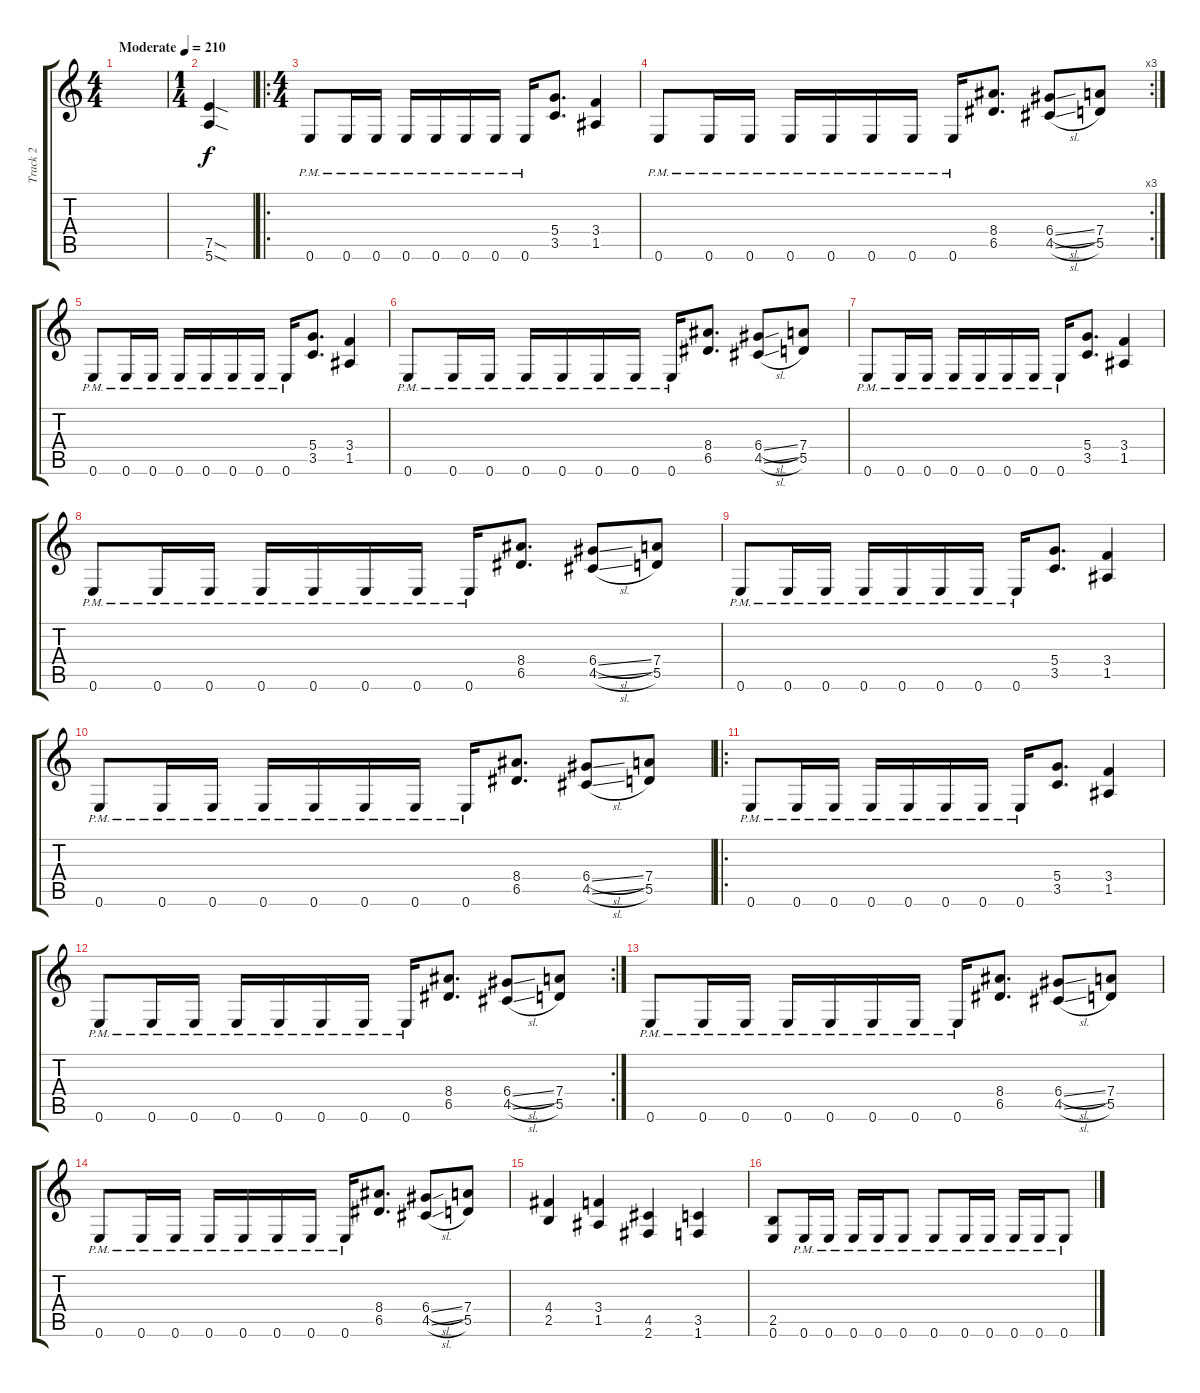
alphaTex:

\track ("Track 2" "Track 2") {instrument distortionguitar}
\staff {score tabs}
\tuning (E4 B3 G3 D3 A2 E2) {hide}
\ts (4 4)
\tempo (210 "Moderate")
\clef g2
\ks c
|
\ts (1 4)
(7.5{sod} 5.6{sod}).4 |
\ro
\ts (4 4)
0.6{pm}.8 0.6{pm}.16 0.6{pm}.16 0.6{pm}.16 0.6{pm}.16 0.6{pm}.16 0.6{pm}.16 0.6{pm}.16 (5.4 3.5).8{d} (3.4 1.5).4 |
\rc 3
0.6{pm}.8 0.6{pm}.16 0.6{pm}.16 0.6{pm}.16 0.6{pm}.16 0.6{pm}.16 0.6{pm}.16 0.6{pm}.16 (8.4 6.5).8{d} (6.4{sl} 4.5{sl}).8 (7.4 5.5).8 |
0.6{pm}.8 0.6{pm}.16 0.6{pm}.16 0.6{pm}.16 0.6{pm}.16 0.6{pm}.16 0.6{pm}.16 0.6{pm}.16 (5.4 3.5).8{d} (3.4 1.5).4 |
0.6{pm}.8 0.6{pm}.16 0.6{pm}.16 0.6{pm}.16 0.6{pm}.16 0.6{pm}.16 0.6{pm}.16 0.6{pm}.16 (8.4 6.5).8{d} (6.4{sl} 4.5{sl}).8 (7.4 5.5).8 |
0.6{pm}.8 0.6{pm}.16 0.6{pm}.16 0.6{pm}.16 0.6{pm}.16 0.6{pm}.16 0.6{pm}.16 0.6{pm}.16 (5.4 3.5).8{d} (3.4 1.5).4 |
0.6{pm}.8 0.6{pm}.16 0.6{pm}.16 0.6{pm}.16 0.6{pm}.16 0.6{pm}.16 0.6{pm}.16 0.6{pm}.16 (8.4 6.5).8{d} (6.4{sl} 4.5{sl}).8 (7.4 5.5).8 |
0.6{pm}.8 0.6{pm}.16 0.6{pm}.16 0.6{pm}.16 0.6{pm}.16 0.6{pm}.16 0.6{pm}.16 0.6{pm}.16 (5.4 3.5).8{d} (3.4 1.5).4 |
0.6{pm}.8 0.6{pm}.16 0.6{pm}.16 0.6{pm}.16 0.6{pm}.16 0.6{pm}.16 0.6{pm}.16 0.6{pm}.16 (8.4 6.5).8{d} (6.4{sl} 4.5{sl}).8 (7.4 5.5).8 |
\ro
0.6{pm}.8 0.6{pm}.16 0.6{pm}.16 0.6{pm}.16 0.6{pm}.16 0.6{pm}.16 0.6{pm}.16 0.6{pm}.16 (5.4 3.5).8{d} (3.4 1.5).4 |
\rc 2
0.6{pm}.8 0.6{pm}.16 0.6{pm}.16 0.6{pm}.16 0.6{pm}.16 0.6{pm}.16 0.6{pm}.16 0.6{pm}.16 (8.4 6.5).8{d} (6.4{sl} 4.5{sl}).8 (7.4 5.5).8 |
0.6{pm}.8 0.6{pm}.16 0.6{pm}.16 0.6{pm}.16 0.6{pm}.16 0.6{pm}.16 0.6{pm}.16 0.6{pm}.16 (8.4 6.5).8{d} (6.4{sl} 4.5{sl}).8 (7.4 5.5).8 |
0.6{pm}.8 0.6{pm}.16 0.6{pm}.16 0.6{pm}.16 0.6{pm}.16 0.6{pm}.16 0.6{pm}.16 0.6{pm}.16 (8.4 6.5).8{d} (6.4{sl} 4.5{sl}).8 (7.4 5.5).8 |
(4.4 2.5).4 (3.4 1.5).4 (4.5 2.6).4 (3.5 1.6).4 |
(2.5 0.6).8 0.6{pm}.16 0.6{pm}.16 0.6{pm}.16 0.6{pm}.16 0.6{pm}.8 0.6{pm}.8 0.6{pm}.16 0.6{pm}.16 0.6{pm}.16 0.6{pm}.16 0.6{pm}.8
